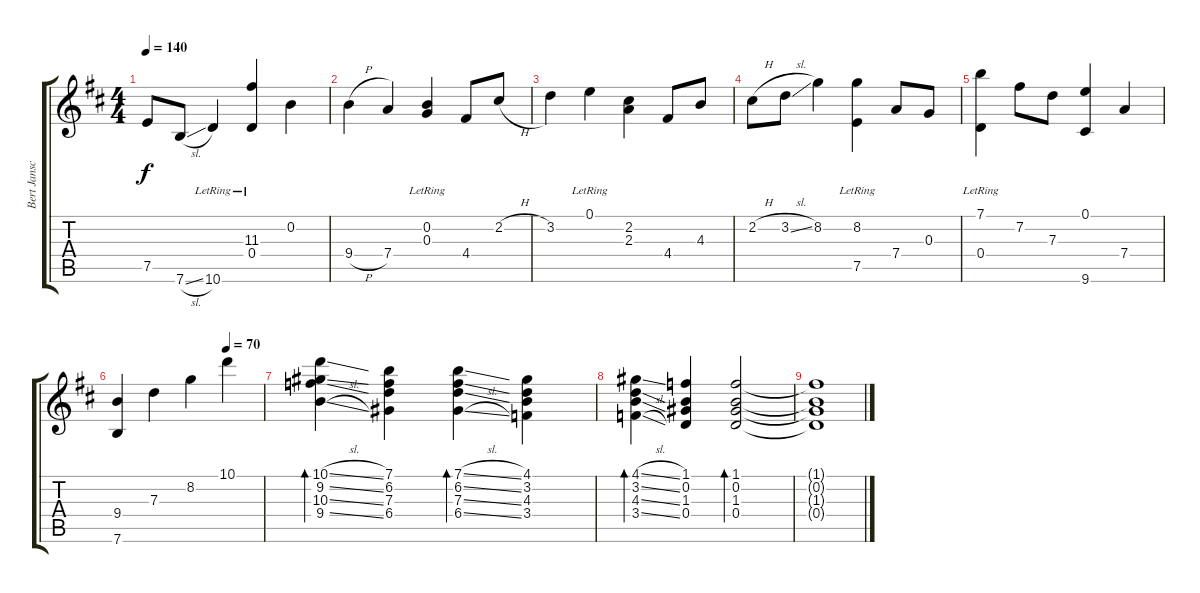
\track ("Bert Jansch" "Bert Jansc") {instrument acousticguitarsteel}
\staff {score tabs}
\tuning (E4 B3 G3 D3 A2 E2) {hide}
\ts (4 4)
\tempo 140
\clef g2
\ks d
7.5.8{dy f} 7.6{sl}.8 10.6{lr}.4 (11.3{lr} 0.4{lr}).4 0.2.4 |
9.4{h}.4 7.4.4 (0.2{lr} 0.3{lr}).4 4.4.8 2.2{h}.8 |
3.2.4 0.1{lr}.4 (2.2 2.3).4 4.4.8 4.3.8 |
2.2{h}.8 3.2{sl}.8 8.2.4 (8.2{lr} 7.5).4 7.4.8 0.3.8 |
(7.1{lr} 0.4).4 7.2.8 7.3.8 (0.1 9.6).4 7.4.4 |
\tempo (70 0.75)
(9.4 7.6).4 7.3.4 8.2.4 10.1.4 |
(10.1{sl} 9.2{sl} 10.3{sl} 9.4{sl}).4{bd 480} (7.1 6.2 7.3 6.4).4 (7.1{sl} 6.2{sl} 7.3{sl} 6.4{sl}).4{bd 480} (4.1 3.2 4.3 3.4).4 |
(4.1{sl} 3.2{sl} 4.3{sl} 3.4{sl}).4{bd 480} (1.1 0.2 1.3 0.4).4 (1.1 0.2 1.3 0.4).2{bd 480} |
(1.1{t} 0.2{t} 1.3{t} 0.4{t}).1
